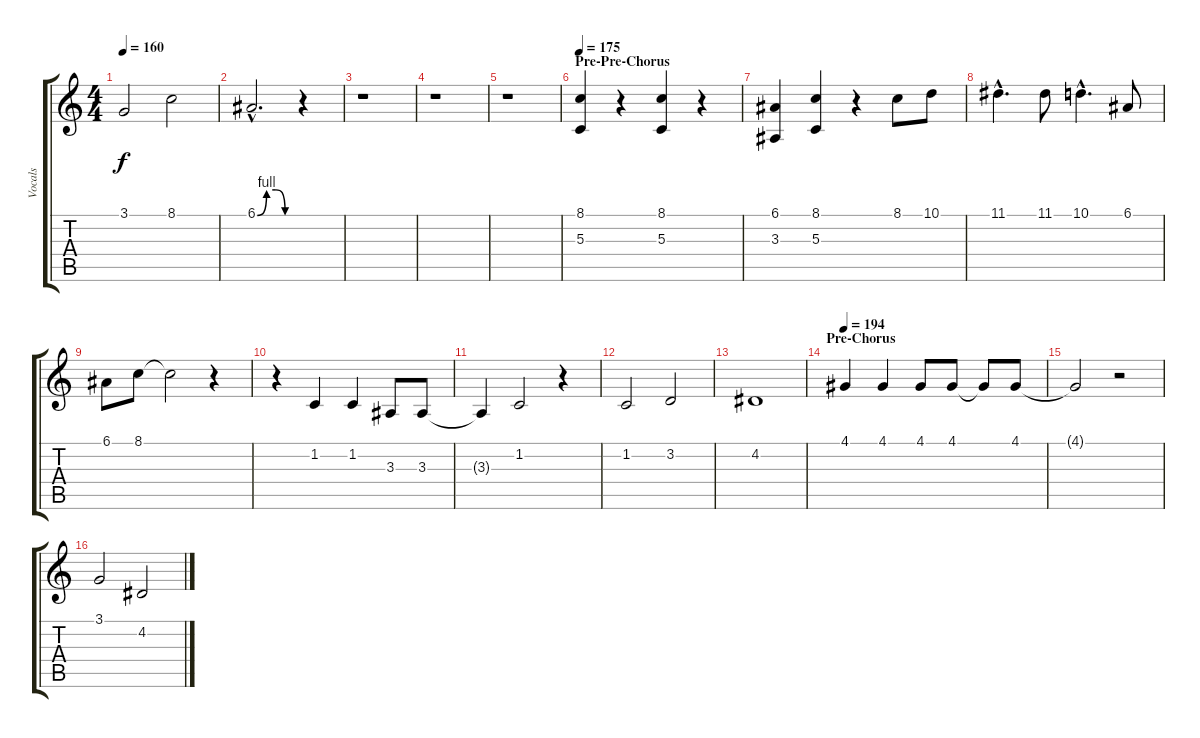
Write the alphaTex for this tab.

\track ("Vocals" "Vocals") {instrument trumpet}
\staff {score tabs}
\tuning (E4 B3 G3 D3 A2 E2) {hide}
\ts (4 4)
\tempo 160
\clef g2
\ks c
3.1.2{dy f} 8.1.2 |
6.1{be (custom 0 0 15 4 30 4 45 0 60 0) hac}.2{d} r.4 |
r.1 |
r.1 |
r.1 |
\section ("" "Pre-Pre-Chorus")
\tempo 175
(8.1 5.3).4 r.4 (8.1 5.3).4 r.4 |
(6.1 3.3).4 (8.1 5.3).4 r.4 8.1.8 10.1.8 |
11.1{hac}.4{d} 11.1.8 10.1{hac}.4{d} 6.1.8 |
6.1.8 8.1.8 8.1{t}.2 r.4 |
r.4 1.2.4 1.2.4 3.3.8 3.3.8 |
3.3{t}.4 1.2.2 r.4 |
1.2.2 3.2.2 |
4.2.1 |
\section ("" "Pre-Chorus")
\tempo 194
4.1.4 4.1.4 4.1.8 4.1.8 4.1{t}.8 4.1.8 |
4.1{t}.2 r.2 |
3.1.2 4.2.2
